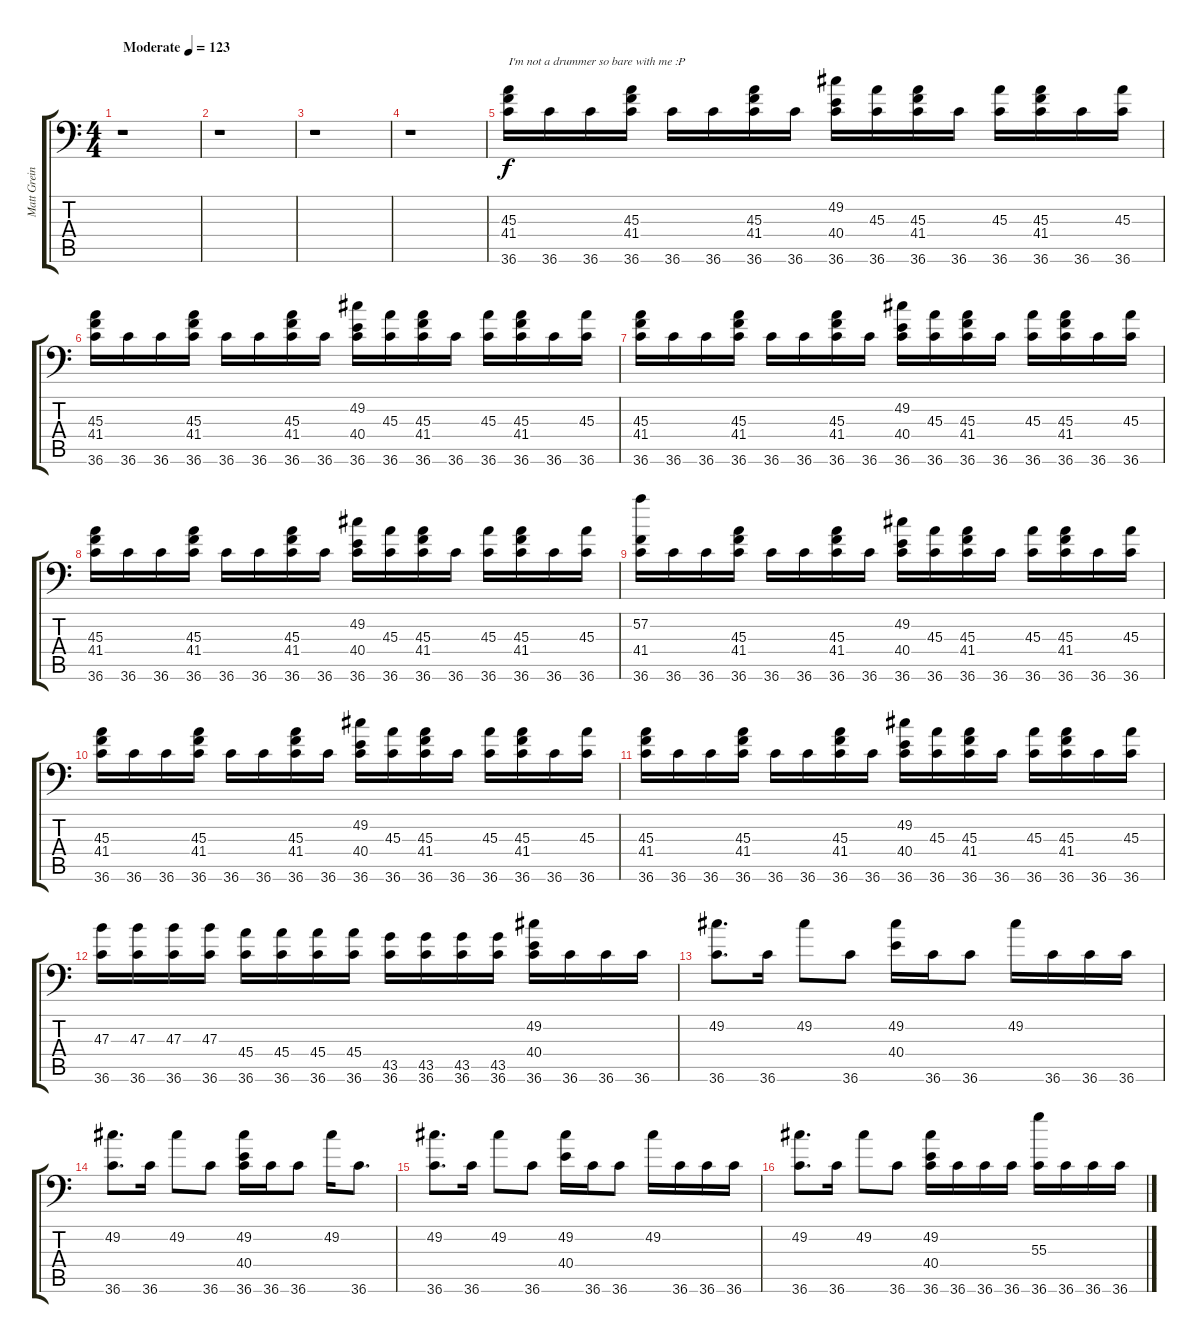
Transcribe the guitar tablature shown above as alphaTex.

\track ("Matt Greiner" "Matt Grein") {instrument acousticgrandpiano}
\staff {score tabs}
\tuning (C-1 C-1 C-1 C-1 C-1 C-1) {hide}
\ts (4 4)
\tempo (123 "Moderate")
\clef f4
\ks c
r.1{dy f instrument acousticgrandpiano} |
r.1 |
r.1 |
r.1 |
(45.3 41.4 36.6).16{txt "I'm not a drummer so bare with me :P"} 36.6.16 36.6.16 (45.3 41.4 36.6).16 36.6.16 36.6.16 (45.3 41.4 36.6).16 36.6.16 (49.2 40.4 36.6).16 (45.3 36.6).16 (45.3 41.4 36.6).16 36.6.16 (45.3 36.6).16 (45.3 41.4 36.6).16 36.6.16 (45.3 36.6).16 |
(45.3 41.4 36.6).16 36.6.16 36.6.16 (45.3 41.4 36.6).16 36.6.16 36.6.16 (45.3 41.4 36.6).16 36.6.16 (49.2 40.4 36.6).16 (45.3 36.6).16 (45.3 41.4 36.6).16 36.6.16 (45.3 36.6).16 (45.3 41.4 36.6).16 36.6.16 (45.3 36.6).16 |
(45.3 41.4 36.6).16 36.6.16 36.6.16 (45.3 41.4 36.6).16 36.6.16 36.6.16 (45.3 41.4 36.6).16 36.6.16 (49.2 40.4 36.6).16 (45.3 36.6).16 (45.3 41.4 36.6).16 36.6.16 (45.3 36.6).16 (45.3 41.4 36.6).16 36.6.16 (45.3 36.6).16 |
(45.3 41.4 36.6).16 36.6.16 36.6.16 (45.3 41.4 36.6).16 36.6.16 36.6.16 (45.3 41.4 36.6).16 36.6.16 (49.2 40.4 36.6).16 (45.3 36.6).16 (45.3 41.4 36.6).16 36.6.16 (45.3 36.6).16 (45.3 41.4 36.6).16 36.6.16 (45.3 36.6).16 |
(57.2 41.4 36.6).16 36.6.16 36.6.16 (45.3 41.4 36.6).16 36.6.16 36.6.16 (45.3 41.4 36.6).16 36.6.16 (49.2 40.4 36.6).16 (45.3 36.6).16 (45.3 41.4 36.6).16 36.6.16 (45.3 36.6).16 (45.3 41.4 36.6).16 36.6.16 (45.3 36.6).16 |
(45.3 41.4 36.6).16 36.6.16 36.6.16 (45.3 41.4 36.6).16 36.6.16 36.6.16 (45.3 41.4 36.6).16 36.6.16 (49.2 40.4 36.6).16 (45.3 36.6).16 (45.3 41.4 36.6).16 36.6.16 (45.3 36.6).16 (45.3 41.4 36.6).16 36.6.16 (45.3 36.6).16 |
(45.3 41.4 36.6).16 36.6.16 36.6.16 (45.3 41.4 36.6).16 36.6.16 36.6.16 (45.3 41.4 36.6).16 36.6.16 (49.2 40.4 36.6).16 (45.3 36.6).16 (45.3 41.4 36.6).16 36.6.16 (45.3 36.6).16 (45.3 41.4 36.6).16 36.6.16 (45.3 36.6).16 |
(47.3 36.6).16 (47.3 36.6).16 (47.3 36.6).16 (47.3 36.6).16 (45.4 36.6).16 (45.4 36.6).16 (45.4 36.6).16 (45.4 36.6).16 (43.5 36.6).16 (43.5 36.6).16 (43.5 36.6).16 (43.5 36.6).16 (49.2 40.4 36.6).16 36.6.16 36.6.16 36.6.16 |
(49.2 36.6).8{d} 36.6.16 49.2.8 36.6.8 (49.2 40.4).16 36.6.16 36.6.8 49.2.16 36.6.16 36.6.16 36.6.16 |
(49.2 36.6).8{d} 36.6.16 49.2.8 36.6.8 (49.2 40.4 36.6).16 36.6.16 36.6.8 49.2.16 36.6.8{d} |
(49.2 36.6).8{d} 36.6.16 49.2.8 36.6.8 (49.2 40.4).16 36.6.16 36.6.8 49.2.16 36.6.16 36.6.16 36.6.16 |
(49.2 36.6).8{d} 36.6.16 49.2.8 36.6.8 (49.2 40.4 36.6).16 36.6.16 36.6.16 36.6.16 (55.3 36.6).16 36.6.16 36.6.16 36.6.16
